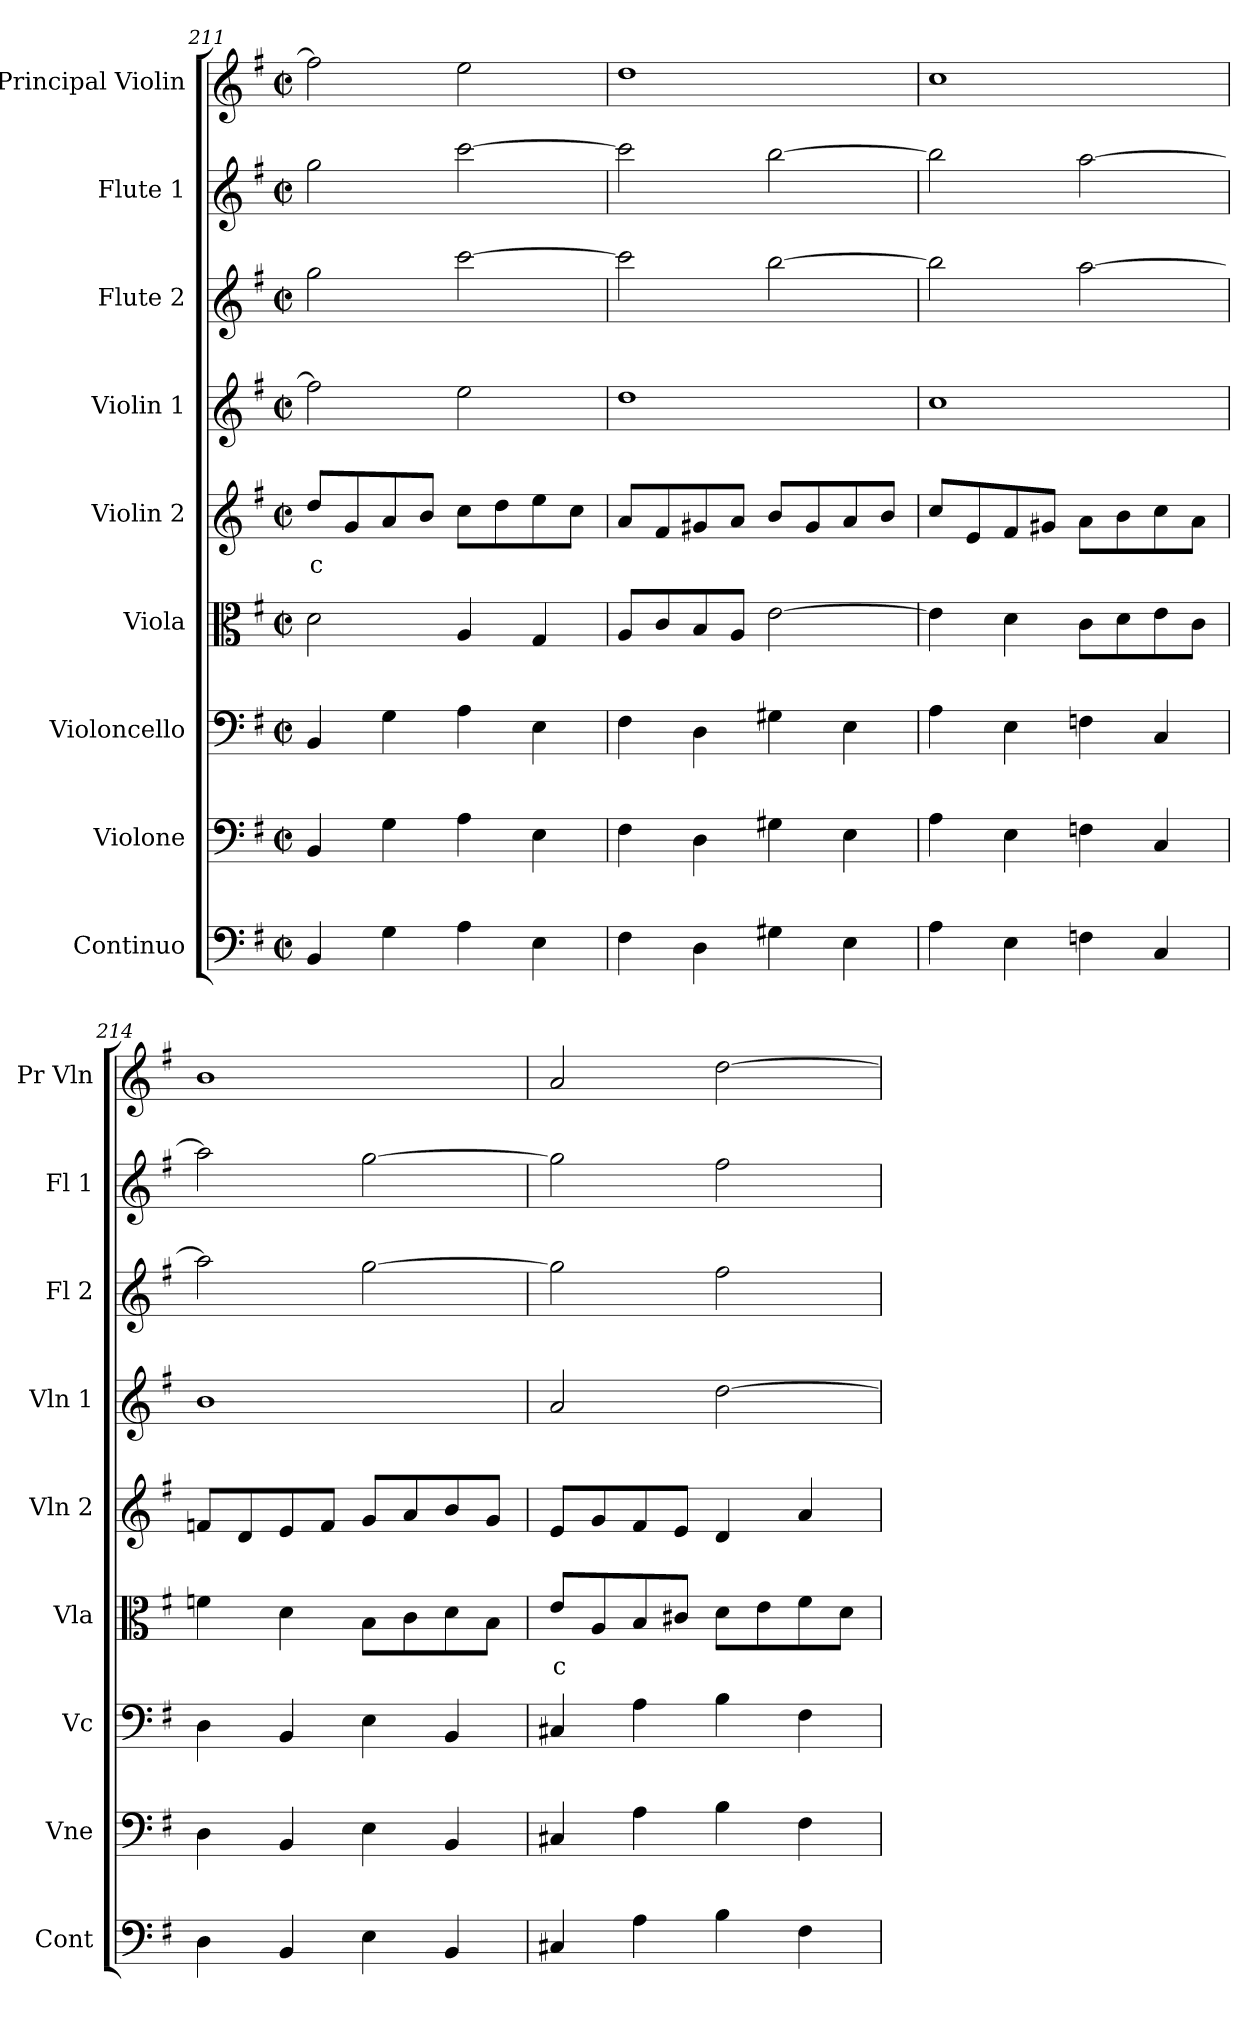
**kern	**kern	**kern	**kern	**text	**kern	**text	**kern	**kern	**kern	**kern
*part9	*part8	*part7	*part6	*part6	*part5	*part5	*part4	*part3	*part2	*part1
*staff9	*staff8	*staff7	*staff6	*staff6	*staff5	*staff5	*staff4	*staff3	*staff2	*staff1
*I"Continuo	*I"Violone	*I"Violoncello	*I"Viola	*	*I"Violin 2	*	*I"Violin 1	*I"Flute 2	*I"Flute 1	*I"Principal Violin
*I'Cont	*I'Vne	*I'Vc	*I'Vla	*	*I'Vln 2	*	*I'Vln 1	*I'Fl 2	*I'Fl 1	*I'Pr Vln
*clefF4	*clefF4	*clefF4	*clefC3	*	*clefG2	*	*clefG2	*clefG2	*clefG2	*clefG2
*	*ITrd7c12	*	*	*	*	*	*	*	*	*
*k[f#]	*k[f#]	*k[f#]	*k[f#]	*	*k[f#]	*	*k[f#]	*k[f#]	*k[f#]	*k[f#]
*M2/2	*M2/2	*M2/2	*M2/2	*	*M2/2	*	*M2/2	*M2/2	*M2/2	*M2/2
*met(c|)	*met(c|)	*met(c|)	*met(c|)	*	*met(c|)	*	*met(c|)	*met(c|)	*met(c|)	*met(c|)
=211	=211	=211	=211	=211	=211	=211	=211	=211	=211	=211
!	!	!	!	!	!	!LO:LY:b:color=#FF0000	!	!	!	!
4BB/	4BBB/	4BB/	2d\	.	8dd/L	c	2ff#\]	2gg\	2gg\	2ff#\]
.	.	.	.	.	8g/	.	.	.	.	.
4G\	4GG\	4G\	.	.	8a/	.	.	.	.	.
.	.	.	.	.	8b/J	.	.	.	.	.
4A\	4AA\	4A\	4A/	.	8cc\L	.	2ee\	[2ccc\	[2ccc\	2ee\
.	.	.	.	.	8dd\	.	.	.	.	.
4E\	4EE\	4E\	4G/	.	8ee\	.	.	.	.	.
.	.	.	.	.	8cc\J	.	.	.	.	.
=212	=212	=212	=212	=212	=212	=212	=212	=212	=212	=212
4F#\	4FF#\	4F#\	8A/L	.	8a/L	.	1dd	2ccc\]	2ccc\]	1dd
.	.	.	8c/	.	8f#/	.	.	.	.	.
4D\	4DD\	4D\	8B/	.	8g#X/	.	.	.	.	.
.	.	.	8A/J	.	8a/J	.	.	.	.	.
4G#X\	4GG#X\	4G#X\	[2e\	.	8b/L	.	.	[2bb\	[2bb\	.
.	.	.	.	.	8g#/	.	.	.	.	.
4E\	4EE\	4E\	.	.	8a/	.	.	.	.	.
.	.	.	.	.	8b/J	.	.	.	.	.
=213	=213	=213	=213	=213	=213	=213	=213	=213	=213	=213
4A\	4AA\	4A\	4e\]	.	8cc/L	.	1cc	2bb\]	2bb\]	1cc
.	.	.	.	.	8e/	.	.	.	.	.
4E\	4EE\	4E\	4d\	.	8f#/	.	.	.	.	.
.	.	.	.	.	8g#X/J	.	.	.	.	.
4Fn\	4FFn\	4Fn\	8c\L	.	8a\L	.	.	[2aa\	[2aa\	.
.	.	.	8d\	.	8b\	.	.	.	.	.
4C/	4CC/	4C/	8e\	.	8cc\	.	.	.	.	.
.	.	.	8c\J	.	8a\J	.	.	.	.	.
=214	=214	=214	=214	=214	=214	=214	=214	=214	=214	=214
4D\	4DD\	4D\	4fn\	.	8fn/L	.	1b	2aa\]	2aa\]	1b
.	.	.	.	.	8d/	.	.	.	.	.
4BB/	4BBB/	4BB/	4d\	.	8e/	.	.	.	.	.
.	.	.	.	.	8f/J	.	.	.	.	.
4E\	4EE\	4E\	8B\L	.	8g/L	.	.	[2gg\	[2gg\	.
.	.	.	8c\	.	8a/	.	.	.	.	.
4BB/	4BBB/	4BB/	8d\	.	8b/	.	.	.	.	.
.	.	.	8B\J	.	8g/J	.	.	.	.	.
=215	=215	=215	=215	=215	=215	=215	=215	=215	=215	=215
!	!	!	!	!LO:LY:b:color=#FF0000	!	!	!	!	!	!
4C#X/	4CC#X/	4C#X/	8e/L	c	8e/L	.	2a/	2gg\]	2gg\]	2a/
.	.	.	8A/	.	8g/	.	.	.	.	.
4A\	4AA\	4A\	8B/	.	8f#/	.	.	.	.	.
.	.	.	8c#X/J	.	8e/J	.	.	.	.	.
4B\	4BB\	4B\	8d\L	.	4d/	.	[2dd\	2ff#\	2ff#\	[2dd\
.	.	.	8e\	.	.	.	.	.	.	.
4F#\	4FF#\	4F#\	8f#\	.	4a/	.	.	.	.	.
.	.	.	8d\J	.	.	.	.	.	.	.
=	=	=	=	=	=	=	=	=	=	=
*-	*-	*-	*-	*-	*-	*-	*-	*-	*-	*-
